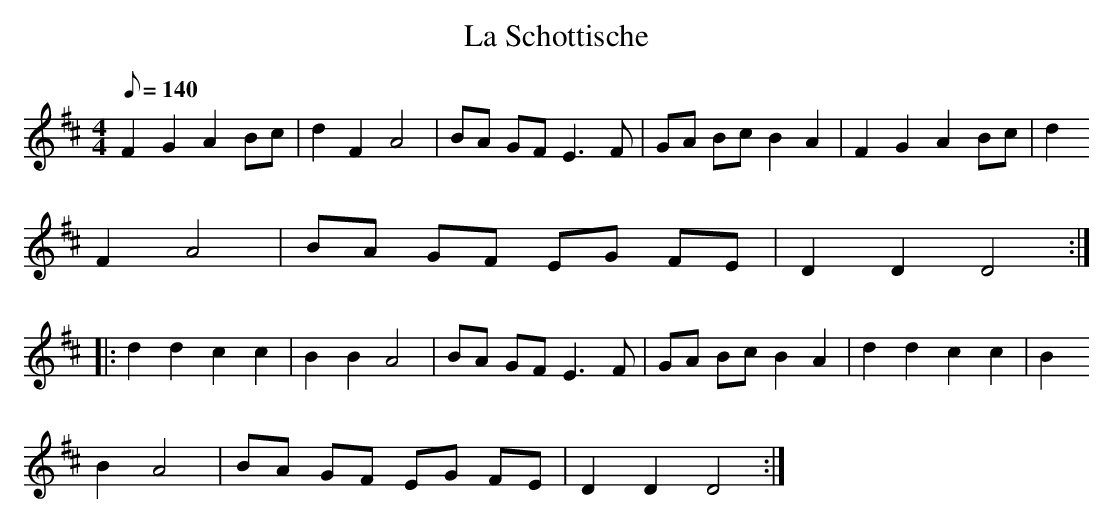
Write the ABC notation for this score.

X:1
T:La Schottische
M:4/4
L:1/8
Q:140
K:D
F2 G2 A2 Bc | d2 F2 A4 | BA GF E3 F | GA Bc B2 A2 | F2 G2 A2 Bc | d2
F2 A4 | BA GF EG FE | D2 D2 D4 :|
|: d2 d2 c2 c2 | B2 B2 A4 | BA GF E3 F | GA Bc B2 A2 | d2 d2 c2 c2 | B2
B2
A4 |BA GF EG FE | D2 D2 D4 :|
